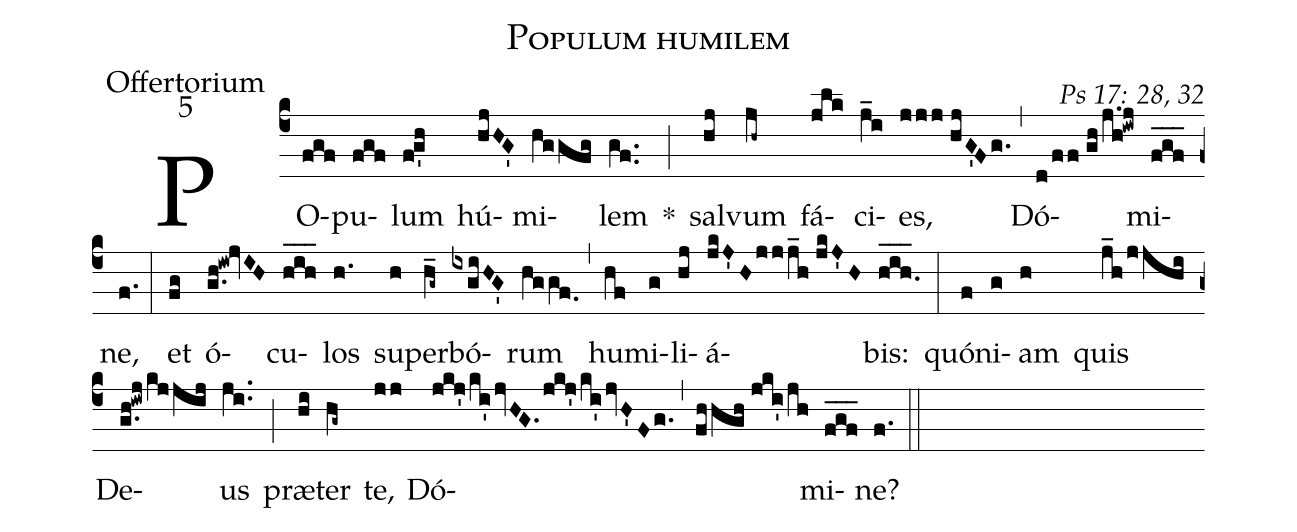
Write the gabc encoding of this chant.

name: Populum humilem;
office-part: Offertorium;
mode: 5;
commentary: Ps 17: 28, 32;
%%
(c4) PO(fgf)pu(fgf)lum(fg'h) hú(hjHG')mi(hggfg)lem(gf..) *(;) sal(hj)vum(jh~) fá(jlk)ci(j_i)es,(jjj//hjG'Fg.) (,) Dó(d/ff//gh/j.h!iwj)mi(f_g_f_)ne,(f.) (:)
et(fg) ó(g.h!iw!jvIH)cu(h_i_h_)los(h.) su(h)per(h_g~)bó(ixgiHG')rum(hggf.0) (,) hu(hf)mi(g)li(hj)á(jkJ'Hjjj_h//jkJ'H)bis:(h_i_h._) (:)
quón(f)i(g)am(h) quis(j_h/jjhi) De(g.h!iwj/kjjij)us(ji..) (;) præ(hi)ter(hg~) te,(jj) Dó(jkj'/ki'jvHG.jkj'/ki'jvH'Fg.,fhhgh//jki'/jh)mi(f_g_f_)ne?(f.) (::)
